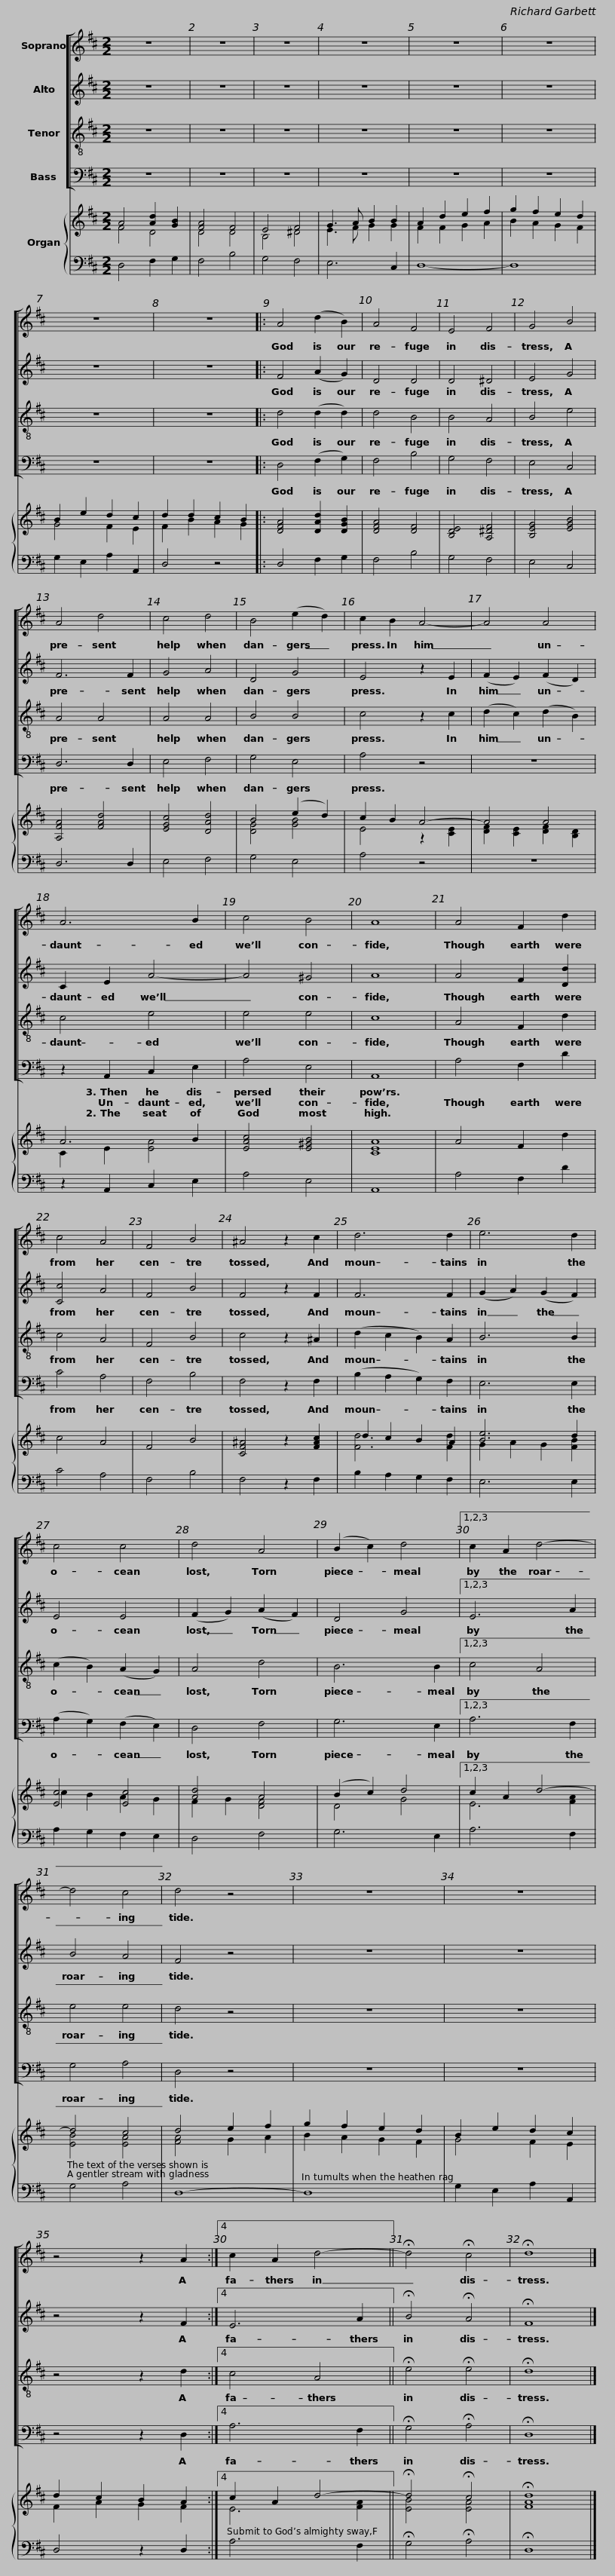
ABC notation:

X:1
%%score [ 1 2 3 4 ] { ( 5 6 ) | 7 }
L:1/8
M:2/2
I:linebreak $
K:D
V:1 treble
V:2 treble
V:3 treble-8 transpose=-12
V:4 bass
V:5 treble
V:6 treble
V:7 bass
V:1
 z8 | z8 | z8 | z8 | z8 | %5
 z8 | z8 | z8 |:$ A4 (d2 B2) | A4 F4 | %10
 E4 F4 | G4 B4 | A4 d4 | c4 d4 | B4 (e2 d2) |$ %15
 c2 B2 A4- | A4 A4 | A6 B2 | c4 B4 | A8 | %20
 A4 F2 d2 |$ c4 A4 |$ F4 B4 | ^A4 z2 c2 | d6 d2 | %25
 e6 d2 | c4 c4 | d4 A4 | (B2 c2) d4 |1,2,3$ c2 A2 d4- |$ %30
 d4 c4 | d4 z4 | z8 | z8 | z4 z2 A2 :|4 %35
 c2 A2 d4- || !fermata!d4 !fermata!c4 | !fermata!d8 |] %38
V:2
 z8 | z8 | z8 | z8 | z8 | %5
 z8 | z8 | z8 |:$ F4 (A2 G2) | D4 D4 | %10
 D4 ^D4 | E4 G4 | F6 F2 | G4 A4 | D4 G4 |$ %15
 E4 z2 E2 | (F2 E2) (F2 D2) | C2 E2 A4- | A4 ^G4 | A8 | %20
 A4 F2 [Dd]2 |$ [Cc]4 A4 |$ F4 B4 | F4 z2 F2 | F6 F2 | %25
 (G2 A2) (G2 F2) | E4 E4 | (F2 G2) (A2 F2) | D4 G4 |1,2,3$ E6 A2 |$ %30
 B4 A4 | F4 z4 | z8 | z8 | z4 z2 F2 :|4 %35
 E6 A2 || !fermata!B4 !fermata!A4 | !fermata!F8 |] %38
V:3
 z8 | z8 | z8 | z8 | z8 | %5
 z8 | z8 | z8 |:$ d4 (d2 d2) | d4 B4 | %10
 B4 A4 | B4 e4 | A4 A4 | A4 A4 | B4 B4 |$ %15
 c4 z2 c2 | (d2 c2) (d2 B2) | c4 e4 | e4 e4 | c8 | %20
 A4 F2 d2 |$ c4 A4 |$ F4 B4 | c4 z2 ^A2 | (d2 c2 B2) A2 | %25
 B6 B2 | (c2 B2) (A2 G2) | A4 d4 | B6 B2 |1,2,3$ c4 A4 |$ %30
 e4 e4 | d4 z4 | z8 | z8 | z4 z2 d2 :|4 %35
 c4 A4 || !fermata!e4 !fermata!e4 | !fermata!d8 |] %38
V:4
 z8 | z8 | z8 | z8 | z8 | %5
 z8 | z8 | z8 |:$ D,4 (F,2 G,2) | F,4 B,4 | %10
 G,4 F,4 | E,4 C,4 | D,6 D,2 | E,4 F,4 | G,4 E,4 |$ %15
 A,4 z4 | z8 | z2 A,,2 C,2 E,2 | A,4 E,4 | A,,8 | %20
 A,4 F,2 D2 |$ C4 A,4 |$ F,4 B,4 | F,4 z2 F,2 | (B,2 A,2 G,2) F,2 | %25
 E,6 E,2 | (A,2 G,2) (F,2 E,2) | D,4 F,4 | G,6 E,2 |1,2,3$ A,6 F,2 |$ %30
 G,4 A,4 | D,4 z4 | z8 | z8 | z4 z2 D,2 :|4 %35
 A,6 F,2 || !fermata!G,4 !fermata!A,4 | !fermata!D,8 |] %38
V:5
 A4 [Ad]2 [GB]2 | [FA]4 F4 | E4 F4 | G3 A B2 B2 | A2 d2 e2 f2 | %5
 g2 f2 e2 d2 | B2 e2 d2 c2 | d2 d2 c2 B2 |:$ [DFA]4 [DAd]2 [DGB]2 | [DFA]4 [DF]4 | %10
 [B,DE]4 [A,^DF]4 | [B,EG]4 [EGB]4 | [A,FA]4 [FAd]4 | [EGc]4 [DAd]4 | B4 (e2 d2) |$ %15
 c2 B2 A4- | A4 A4 | A6 B2 | [EAc]4 [E^GB]4 | [CEA]8 | %20
 A4 F2 d2 |$ c4 A4 |$ F4 B4 | [CF^A]4 z2 [FAc]2 | d2 c2 B2 A2 | %25
 [Be]6 d2 | [Ec]4 [Ec]4 | [Ad]4 A4 | (B2 c2) d4 |1,2,3$ c2 A2 d4- |$ %30
 d4 c4 | d4 e2 f2 | g2 f2 e2 d2 | B2 e2 d2 c2 | d2 c2 B2 A2 :|4 %35
 c2 A2 d4- || !fermata!d4 !fermata!c4 | !fermata!d8 |] %38
V:6
 F4 D4 | D4 D4 | B,4 ^D4 | E3 F G2 G2 | F2 F2 G2 A2 | %5
 B2 A2 G2 F2 | G4 F2 E2 | F2 B2 A2 G2 |:$ x8 | x8 | %10
 x8 | x8 | x8 | x8 | [DG]4 [GB]4 |$ %15
 E4 z2 [CE]2 | [DF]2 [CE]2 [DF]2 [B,D]2 | C2 E2 [EA]4 | x8 | x8 | %20
 x8 |$ x8 |$ x8 | x8 | [Fd]6 [Fd]2 | %25
 G2 A2 G2 [FB]2 | c2 B2 A2 G2 | F2 G2 [DF]4 | D4 G4 |1,2,3$ E6 [FA]2 |$ %30
 [EB]4 [EA]4 | [FA]4 G2 A2 | B2 A2 G2 F2 | G4 F2 E2 | F2 A2 G2 F2 :|4 %35
 E6 [FA]2 || [EB]4 [EA]4 | [FA]8 |] %38
V:7
 D,4 F,2 G,2 | F,4 B,4 | G,4 F,4 | E,6 C,2 | D,8- | %5
 D,8 | G,2 E,2 A,2 A,,2 | D,4 z4 |:$ D,4 F,2 G,2 | F,4 B,4 | %10
 G,4 F,4 | E,4 C,4 | D,6 D,2 | E,4 F,4 | G,4 E,4 |$ %15
 A,4 z4 | z8 | z2 A,,2 C,2 E,2 | A,4 E,4 | A,,8 | %20
 A,4 F,2 D2 |$ C4 A,4 |$ F,4 B,4 | F,4 z2 F,2 | B,2 A,2 G,2 F,2 | %25
 E,6 E,2 | A,2 G,2 F,2 E,2 | D,4 F,4 | G,6 E,2 |1,2,3$ A,6 F,2 |$ %30
 G,4 A,4 | D,8- | D,8 | G,2 E,2 A,2 A,,2 | D,4 z2 D,2 :|4 %35
 A,6 F,2 || !fermata!G,4 !fermata!A,4 | !fermata!D,8 |] %38
